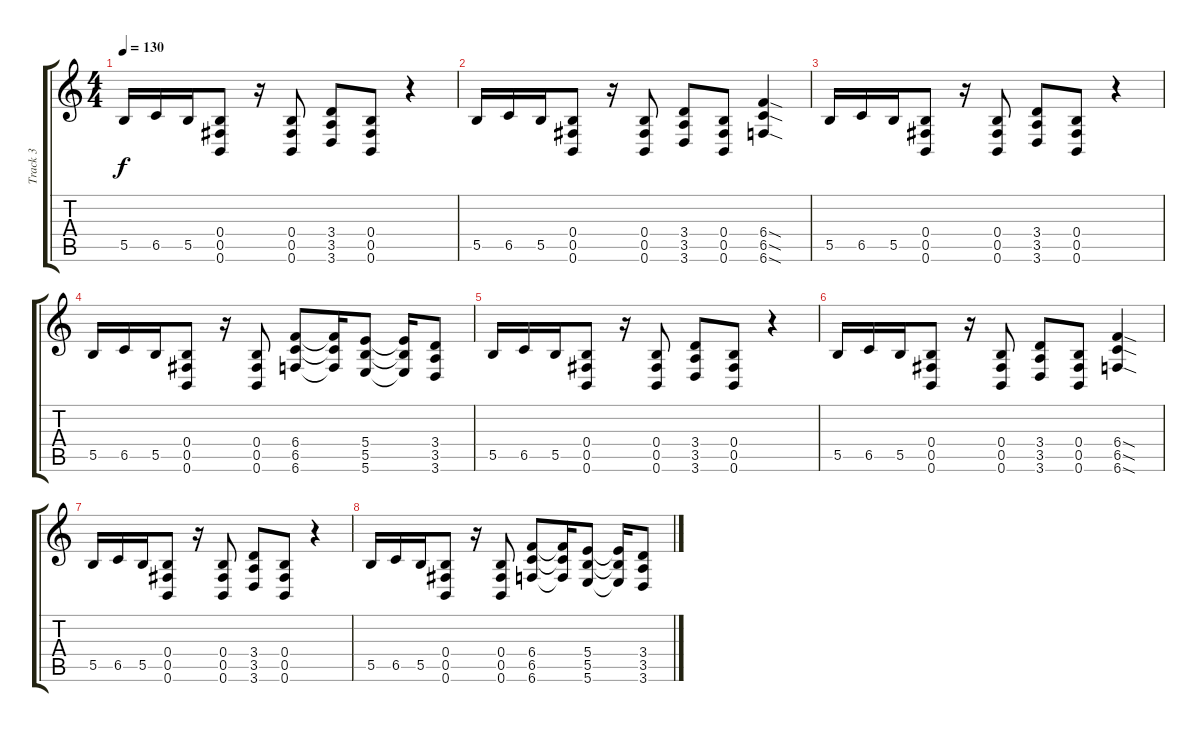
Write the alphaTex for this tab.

\track ("Track 3" "Track 3") {instrument distortionguitar}
\staff {score tabs}
\tuning (Db4 Ab3 E3 B2 Gb2 B1) {hide}
\ts (4 4)
\tempo 130
\clef g2
\ks c
5.5.16{dy f} 6.5.16 5.5.16 (0.4 0.5 0.6).8 r.16 (0.4 0.5 0.6).8 (3.4 3.5 3.6).8 (0.4 0.5 0.6).8 r.4 |
5.5.16 6.5.16 5.5.16 (0.4 0.5 0.6).8 r.16 (0.4 0.5 0.6).8 (3.4 3.5 3.6).8 (0.4 0.5 0.6).8 (6.4{sod} 6.5{sod} 6.6{sod}).4 |
5.5.16 6.5.16 5.5.16 (0.4 0.5 0.6).8 r.16 (0.4 0.5 0.6).8 (3.4 3.5 3.6).8 (0.4 0.5 0.6).8 r.4 |
5.5.16 6.5.16 5.5.16 (0.4 0.5 0.6).8 r.16 (0.4 0.5 0.6).8 (6.4 6.5 6.6).8 (6.4{t} 6.5{t} 6.6{t}).16 (5.4 5.5 5.6).8 (5.4{t} 5.5{t} 5.6{t}).16 (3.4 3.5 3.6).8 |
5.5.16 6.5.16 5.5.16 (0.4 0.5 0.6).8 r.16 (0.4 0.5 0.6).8 (3.4 3.5 3.6).8 (0.4 0.5 0.6).8 r.4 |
5.5.16 6.5.16 5.5.16 (0.4 0.5 0.6).8 r.16 (0.4 0.5 0.6).8 (3.4 3.5 3.6).8 (0.4 0.5 0.6).8 (6.4{sod} 6.5{sod} 6.6{sod}).4 |
5.5.16 6.5.16 5.5.16 (0.4 0.5 0.6).8 r.16 (0.4 0.5 0.6).8 (3.4 3.5 3.6).8 (0.4 0.5 0.6).8 r.4 |
5.5.16 6.5.16 5.5.16 (0.4 0.5 0.6).8 r.16 (0.4 0.5 0.6).8 (6.4 6.5 6.6).8 (6.4{t} 6.5{t} 6.6{t}).16 (5.4 5.5 5.6).8 (5.4{t} 5.5{t} 5.6{t}).16 (3.4 3.5 3.6).8
